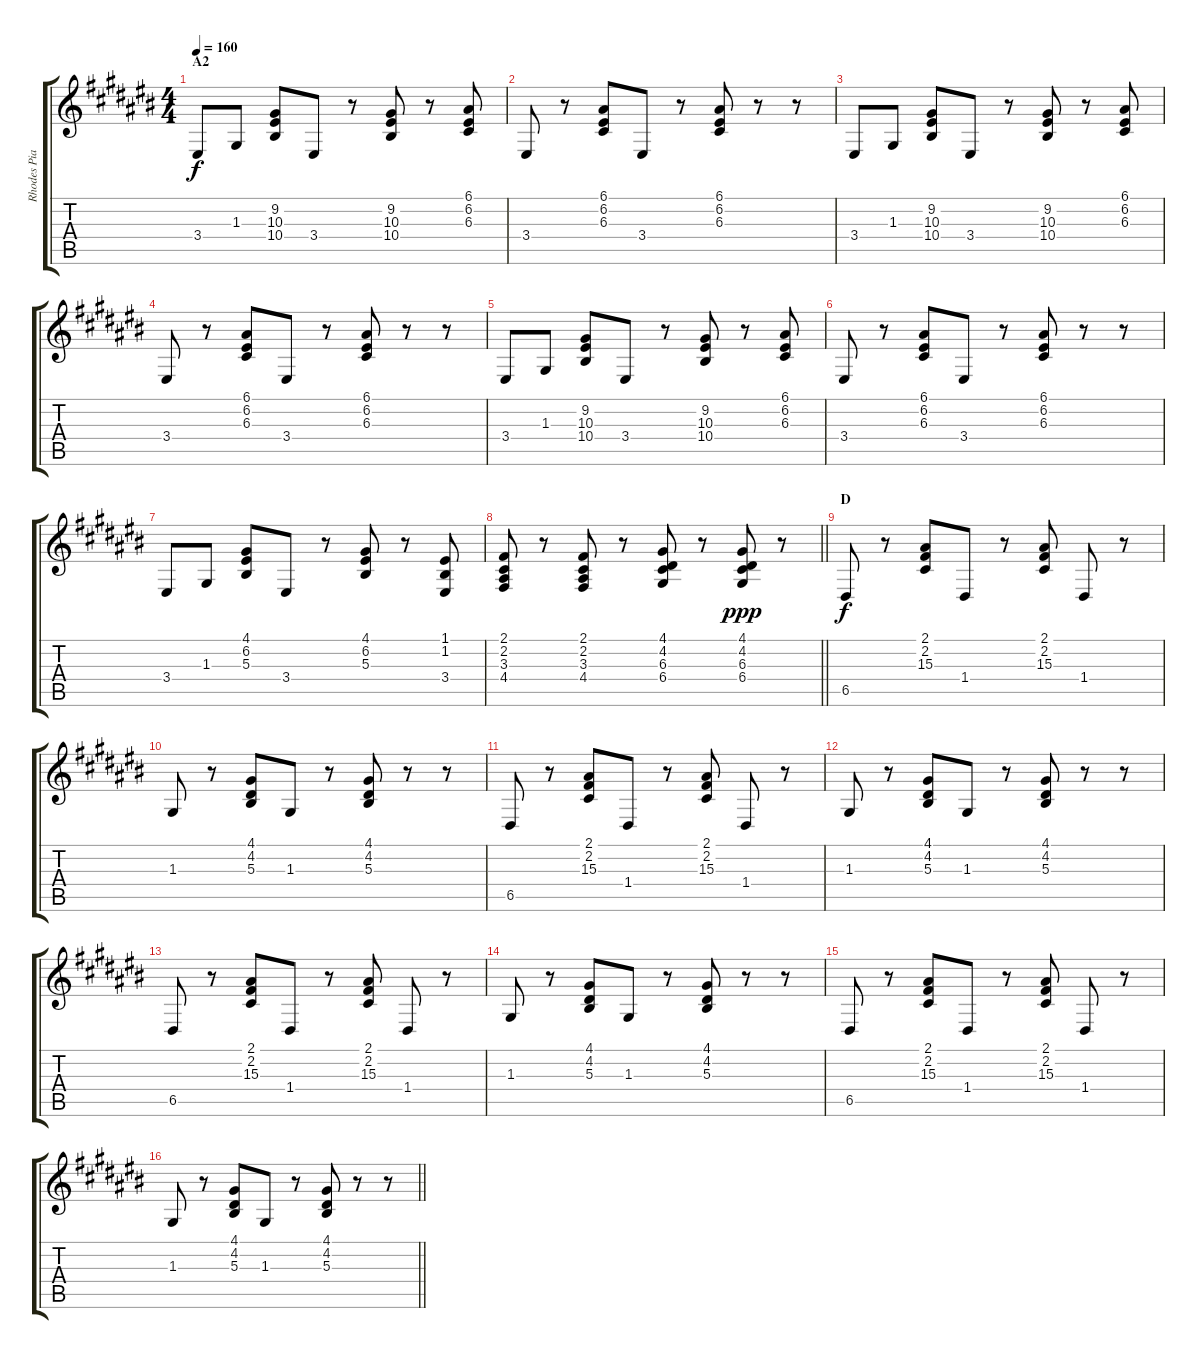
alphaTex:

\track ("Rhodes Piano" "Rhodes Pia") {instrument electricpiano1}
\staff {score tabs}
\tuning (E4 B3 G3 D3 A2 E2) {hide}
\ts (4 4)
\section ("" "A2")
\tempo 160
\clef g2
\ks c#
3.4.8{dy f} 1.3.8 (9.2 10.3 10.4).8 3.4.8 r.8 (9.2 10.3 10.4).8 r.8 (6.1 6.2 6.3).8 |
3.4.8 r.8 (6.1 6.2 6.3).8 3.4.8 r.8 (6.1 6.2 6.3).8 r.8 r.8 |
3.4.8 1.3.8 (9.2 10.3 10.4).8 3.4.8 r.8 (9.2 10.3 10.4).8 r.8 (6.1 6.2 6.3).8 |
3.4.8 r.8 (6.1 6.2 6.3).8 3.4.8 r.8 (6.1 6.2 6.3).8 r.8 r.8 |
3.4.8 1.3.8 (9.2 10.3 10.4).8 3.4.8 r.8 (9.2 10.3 10.4).8 r.8 (6.1 6.2 6.3).8 |
3.4.8 r.8 (6.1 6.2 6.3).8 3.4.8 r.8 (6.1 6.2 6.3).8 r.8 r.8 |
3.4.8 1.3.8 (4.1 6.2 5.3).8 3.4.8 r.8 (4.1 6.2 5.3).8 r.8 (1.1 1.2 3.4).8 |
\barLineRight lightlight
(2.1 2.2 3.3 4.4).8 r.8 (2.1 2.2 3.3 4.4).8 r.8 (4.1 4.2 6.3 6.4).8 r.8 (4.1 4.2 6.3 6.4).8{dy ppp} r.8 |
\section ("" "D")
6.5.8{dy f} r.8 (2.1 2.2 15.3).8 1.4.8 r.8 (2.1 2.2 15.3).8 1.4.8 r.8 |
1.3.8 r.8 (4.1 4.2 5.3).8 1.3.8 r.8 (4.1 4.2 5.3).8 r.8 r.8 |
6.5.8 r.8 (2.1 2.2 15.3).8 1.4.8 r.8 (2.1 2.2 15.3).8 1.4.8 r.8 |
1.3.8 r.8 (4.1 4.2 5.3).8 1.3.8 r.8 (4.1 4.2 5.3).8 r.8 r.8 |
6.5.8 r.8 (2.1 2.2 15.3).8 1.4.8 r.8 (2.1 2.2 15.3).8 1.4.8 r.8 |
1.3.8 r.8 (4.1 4.2 5.3).8 1.3.8 r.8 (4.1 4.2 5.3).8 r.8 r.8 |
6.5.8 r.8 (2.1 2.2 15.3).8 1.4.8 r.8 (2.1 2.2 15.3).8 1.4.8 r.8 |
\barLineRight lightlight
1.3.8 r.8 (4.1 4.2 5.3).8 1.3.8 r.8 (4.1 4.2 5.3).8 r.8 r.8
